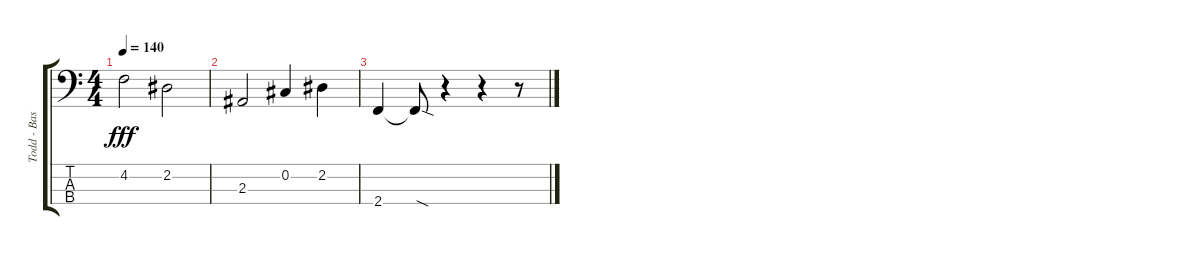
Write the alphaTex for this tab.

\track ("Todd - Bass Guitar" "Todd - Bas") {instrument electricbasspick}
\staff {score tabs}
\tuning (Gb2 Db2 Ab1 Eb1) {hide}
\ts (4 4)
\tempo 140
\clef f4
\ks c
4.2.2{dy fff} 2.2.2 |
2.3.2 0.2.4 2.2.4 |
2.4.4 2.4{sod t}.8 r.4 r.4 r.8
